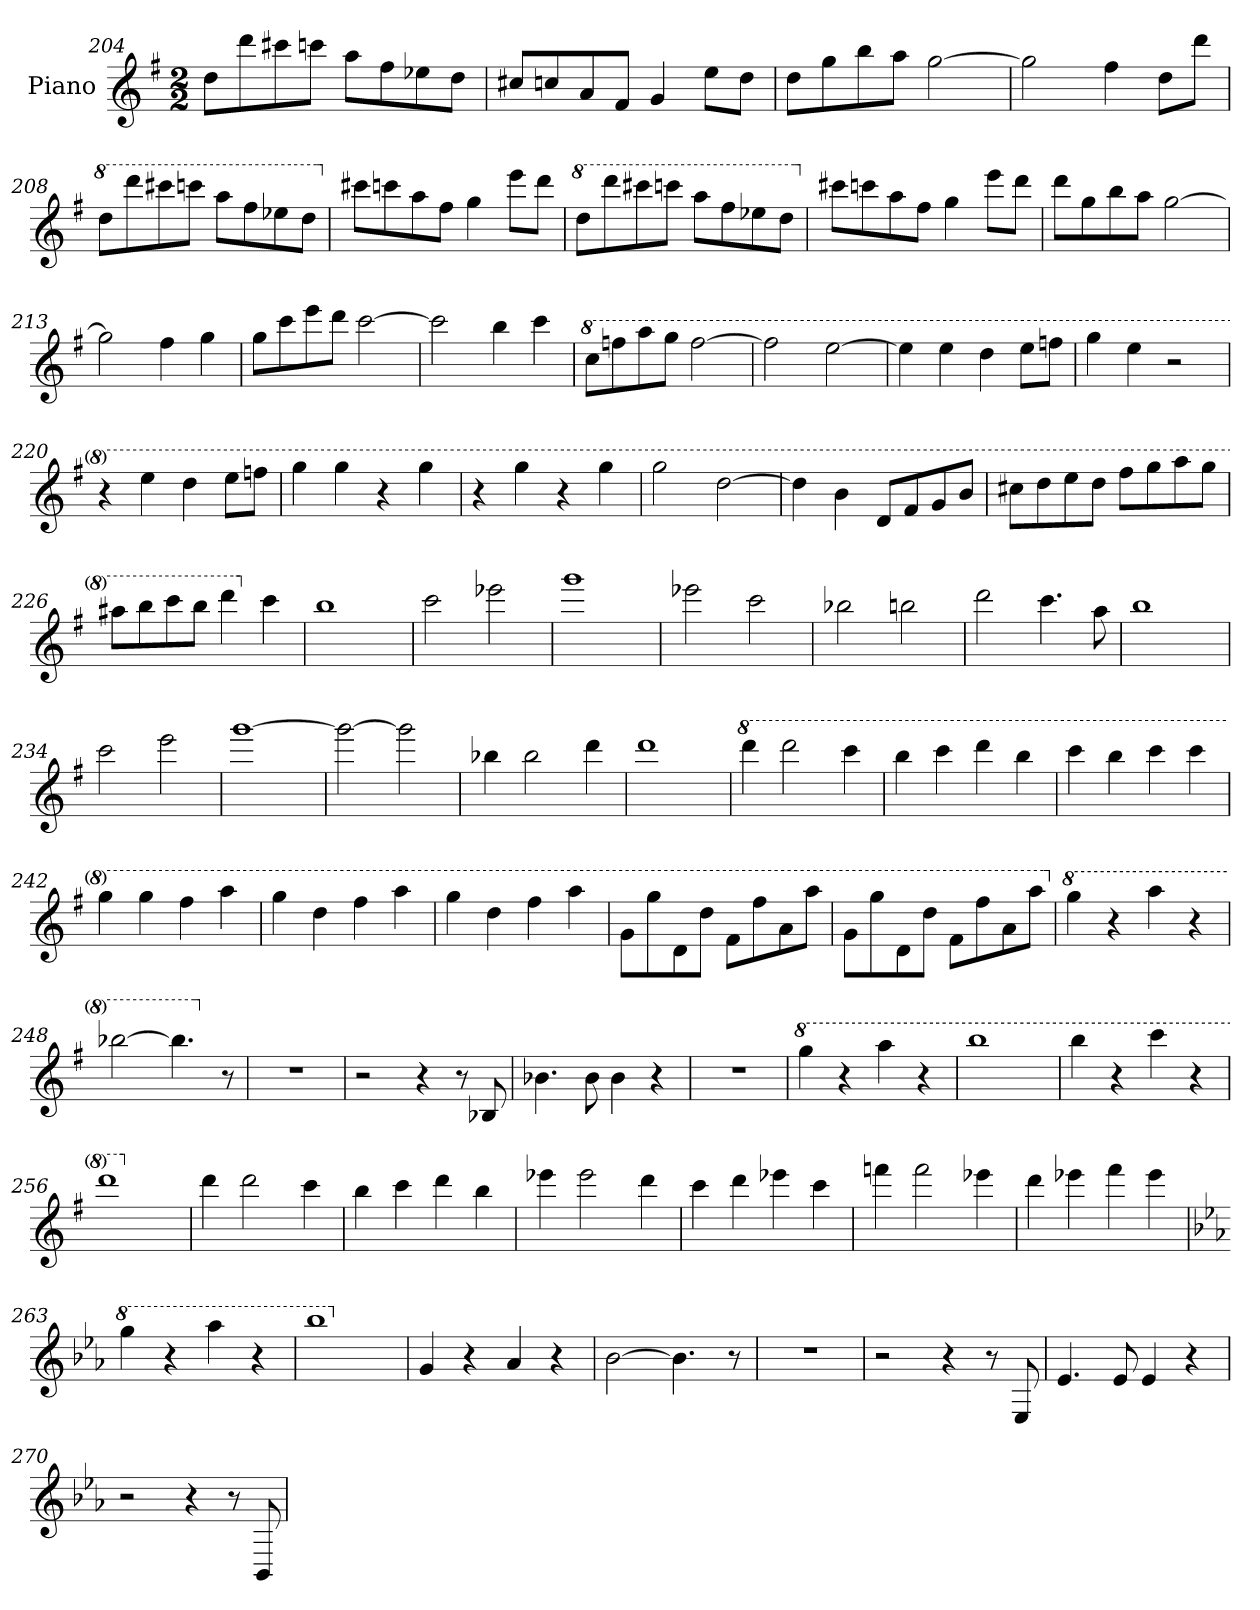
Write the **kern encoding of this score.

**kern
*part1
*staff1
*I"Piano
*I'Pno
*clefG2
*k[f#]
*M2/2
=204
8dd\L
8ddd\
8ccc#X\
8cccn\J
8aa\L
8ff#\
8ee-X\
8dd\J
=205
8cc#X/L
8ccn/
8a/
8f#/J
4g
8ee\L
8dd\J
=206
8dd\L
8gg\
8bb\
8aa\J
[2gg
=207
2gg]
4ff#
8dd\L
8ddd\J
=208
*8va
8ddd\L
8dddd\
8cccc#X\
8ccccn\J
8aaa\L
8fff#\
8eee-X\
8ddd\J
=209
*X8va
8ccc#X\L
8cccn\
8aa\
8ff#\J
4gg
8eee\L
8ddd\J
=210
*8va
8ddd\L
8dddd\
8cccc#X\
8ccccn\J
8aaa\L
8fff#\
8eee-X\
8ddd\J
=211
*X8va
8ccc#X\L
8cccn\
8aa\
8ff#\J
4gg
8eee\L
8ddd\J
=212
8ddd\L
8gg\
8bb\
8aa\J
[2gg
=213
2gg]
4ff#
4gg
=214
8gg\L
8ccc\
8eee\
8ddd\J
[2ccc
=215
2ccc]
4bb
4ccc
=216
*8va
8ccc\L
8fffn\
8aaa\
8ggg\J
[2fff
=217
2fff]
[2eee
=218
4eee]
4eee
4ddd
8eee\L
8fffn\J
=219
4ggg
4eee
2r
=220
4r
4eee
4ddd
8eee\L
8fffn\J
=221
4ggg
4ggg
4r
4ggg
=222
4r
4ggg
4r
4ggg
=223
2ggg
[2ddd
=224
4ddd]
4bb
8dd/L
8ff#/
8gg/
8bb/J
=225
8ccc#X\L
8ddd\
8eee\
8ddd\J
8fff#\L
8ggg\
8aaa\
8ggg\J
=226
8aaa#X\L
8bbb\
8cccc\
8bbb\J
4dddd
*X8va
4ccc
=227
1bb
=228
2ccc
2eee-X
=229
1ggg
=230
2eee-X
2ccc
=231
2bb-X
2bbn
=232
2ddd
4.ccc
8aa
=233
1bb
=234
2ccc
2eee
=235
[1ggg
=236
2ggg_
2ggg]
=237
4bb-X
2bb-
4ddd
=238
1ddd
=239
*8va
4dddd
2dddd
4cccc
=240
4bbb
4cccc
4dddd
4bbb
=241
4cccc
4bbb
4cccc
4cccc
=242
4ggg
4ggg
4fff#
4aaa
=243
4ggg
4ddd
4fff#
4aaa
=244
4ggg
4ddd
4fff#
4aaa
=245
8gg\L
8ggg\
8dd\
8ddd\J
8ff#\L
8fff#\
8aa\
8aaa\J
=246
8gg\L
8ggg\
8dd\
8ddd\J
8ff#\L
8fff#\
8aa\
8aaa\J
=247
*X8va
*8va
4ggg
4r
4aaa
4r
=248
[2bbb-X
4.bbb-]
*X8va
8r
=249
1r
=250
2r
4r
8r
8B-X
=251
4.b-X
8b-
4b-
4r
=252
1r
=253
*8va
4ggg
4r
4aaa
4r
=254
1bbb
=255
4bbb
4r
4cccc
4r
=256
1dddd
=257
*X8va
4ddd
2ddd
4ccc
=258
4bb
4ccc
4ddd
4bb
=259
4eee-X
2eee-
4ddd
=260
4ccc
4ddd
4eee-X
4ccc
=261
4fffn
2fff
4eee-X
=262
4ddd
4eee-X
4fff#
4eee-
=263
*k[b-e-a-]
*8va
4ggg
4r
4aaa-
4r
=264
1bbb-
=265
*X8va
4g
4r
4a-
4r
=266
[2b-
4.b-]
8r
=267
1r
=268
2r
4r
8r
8E-
=269
4.e-
8e-
4e-
4r
=270
2r
4r
8r
8BB-
=
*-
